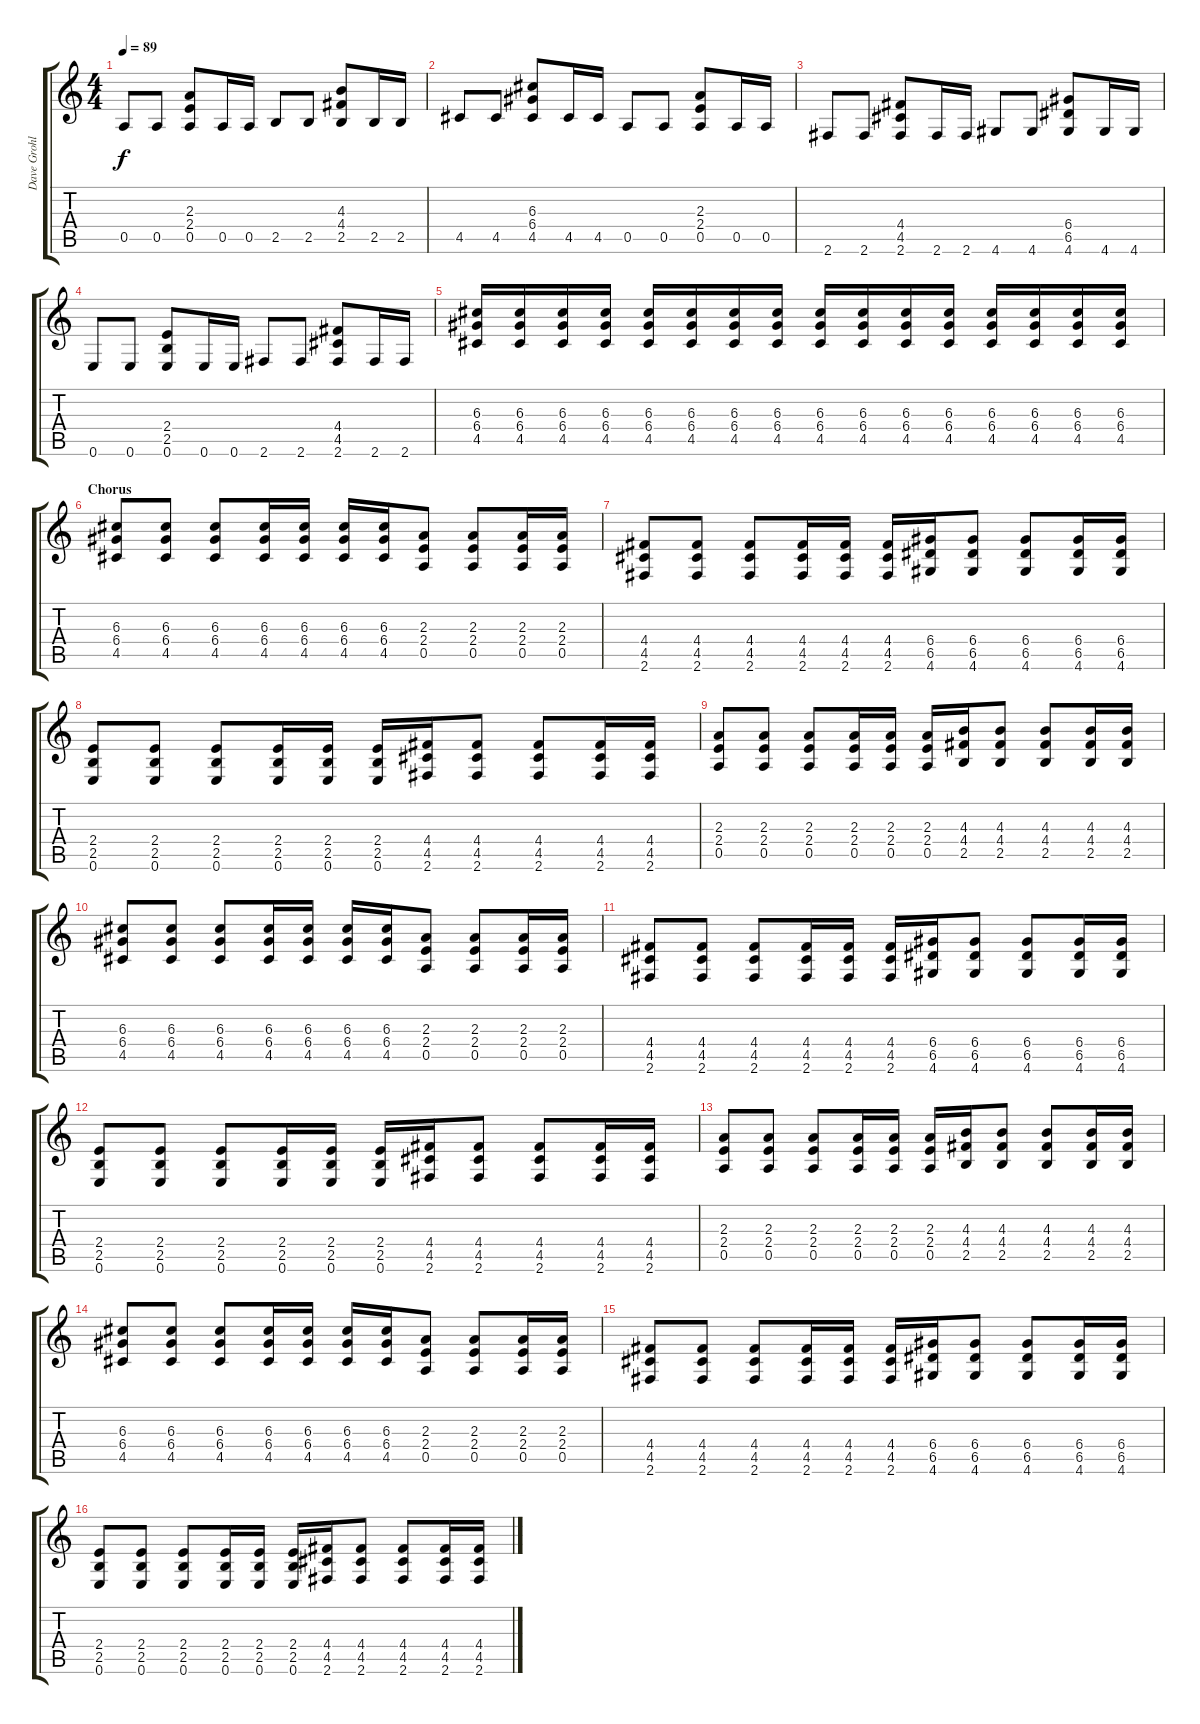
\track ("Dave Grohl (Guitar)" "Dave Grohl") {instrument overdrivenguitar}
\staff {score tabs}
\tuning (E4 B3 G3 D3 A2 E2) {hide}
\ts (4 4)
\tempo 89
\clef g2
\ks c
0.5.8{dy f} 0.5.8 (2.3 2.4 0.5).8 0.5.16 0.5.16 2.5.8 2.5.8 (4.3 4.4 2.5).8 2.5.16 2.5.16 |
4.5.8 4.5.8 (6.3 6.4 4.5).8 4.5.16 4.5.16 0.5.8 0.5.8 (2.3 2.4 0.5).8 0.5.16 0.5.16 |
2.6.8 2.6.8 (4.4 4.5 2.6).8 2.6.16 2.6.16 4.6.8 4.6.8 (6.4 6.5 4.6).8 4.6.16 4.6.16 |
0.6.8 0.6.8 (2.4 2.5 0.6).8 0.6.16 0.6.16 2.6.8 2.6.8 (4.4 4.5 2.6).8 2.6.16 2.6.16 |
(6.3 6.4 4.5).16{volume 16 instrument overdrivenguitar} (6.3 6.4 4.5).16 (6.3 6.4 4.5).16 (6.3 6.4 4.5).16 (6.3 6.4 4.5).16 (6.3 6.4 4.5).16 (6.3 6.4 4.5).16 (6.3 6.4 4.5).16 (6.3 6.4 4.5).16 (6.3 6.4 4.5).16 (6.3 6.4 4.5).16 (6.3 6.4 4.5).16 (6.3 6.4 4.5).16 (6.3 6.4 4.5).16 (6.3 6.4 4.5).16 (6.3 6.4 4.5).16 |
\section ("" "Chorus")
(6.3 6.4 4.5).8 (6.3 6.4 4.5).8 (6.3 6.4 4.5).8 (6.3 6.4 4.5).16 (6.3 6.4 4.5).16 (6.3 6.4 4.5).16 (6.3 6.4 4.5).16 (2.3 2.4 0.5).8 (2.3 2.4 0.5).8 (2.3 2.4 0.5).16 (2.3 2.4 0.5).16 |
(4.4 4.5 2.6).8 (4.4 4.5 2.6).8 (4.4 4.5 2.6).8 (4.4 4.5 2.6).16 (4.4 4.5 2.6).16 (4.4 4.5 2.6).16 (6.4 6.5 4.6).16 (6.4 6.5 4.6).8 (6.4 6.5 4.6).8 (6.4 6.5 4.6).16 (6.4 6.5 4.6).16 |
(2.4 2.5 0.6).8 (2.4 2.5 0.6).8 (2.4 2.5 0.6).8 (2.4 2.5 0.6).16 (2.4 2.5 0.6).16 (2.4 2.5 0.6).16 (4.4 4.5 2.6).16 (4.4 4.5 2.6).8 (4.4 4.5 2.6).8 (4.4 4.5 2.6).16 (4.4 4.5 2.6).16 |
(2.3 2.4 0.5).8 (2.3 2.4 0.5).8 (2.3 2.4 0.5).8 (2.3 2.4 0.5).16 (2.3 2.4 0.5).16 (2.3 2.4 0.5).16 (4.3 4.4 2.5).16 (4.3 4.4 2.5).8 (4.3 4.4 2.5).8 (4.3 4.4 2.5).16 (4.3 4.4 2.5).16 |
(6.3 6.4 4.5).8 (6.3 6.4 4.5).8 (6.3 6.4 4.5).8 (6.3 6.4 4.5).16 (6.3 6.4 4.5).16 (6.3 6.4 4.5).16 (6.3 6.4 4.5).16 (2.3 2.4 0.5).8 (2.3 2.4 0.5).8 (2.3 2.4 0.5).16 (2.3 2.4 0.5).16 |
(4.4 4.5 2.6).8 (4.4 4.5 2.6).8 (4.4 4.5 2.6).8 (4.4 4.5 2.6).16 (4.4 4.5 2.6).16 (4.4 4.5 2.6).16 (6.4 6.5 4.6).16 (6.4 6.5 4.6).8 (6.4 6.5 4.6).8 (6.4 6.5 4.6).16 (6.4 6.5 4.6).16 |
(2.4 2.5 0.6).8 (2.4 2.5 0.6).8 (2.4 2.5 0.6).8 (2.4 2.5 0.6).16 (2.4 2.5 0.6).16 (2.4 2.5 0.6).16 (4.4 4.5 2.6).16 (4.4 4.5 2.6).8 (4.4 4.5 2.6).8 (4.4 4.5 2.6).16 (4.4 4.5 2.6).16 |
(2.3 2.4 0.5).8 (2.3 2.4 0.5).8 (2.3 2.4 0.5).8 (2.3 2.4 0.5).16 (2.3 2.4 0.5).16 (2.3 2.4 0.5).16 (4.3 4.4 2.5).16 (4.3 4.4 2.5).8 (4.3 4.4 2.5).8 (4.3 4.4 2.5).16 (4.3 4.4 2.5).16 |
(6.3 6.4 4.5).8 (6.3 6.4 4.5).8 (6.3 6.4 4.5).8 (6.3 6.4 4.5).16 (6.3 6.4 4.5).16 (6.3 6.4 4.5).16 (6.3 6.4 4.5).16 (2.3 2.4 0.5).8 (2.3 2.4 0.5).8 (2.3 2.4 0.5).16 (2.3 2.4 0.5).16 |
(4.4 4.5 2.6).8 (4.4 4.5 2.6).8 (4.4 4.5 2.6).8 (4.4 4.5 2.6).16 (4.4 4.5 2.6).16 (4.4 4.5 2.6).16 (6.4 6.5 4.6).16 (6.4 6.5 4.6).8 (6.4 6.5 4.6).8 (6.4 6.5 4.6).16 (6.4 6.5 4.6).16 |
(2.4 2.5 0.6).8 (2.4 2.5 0.6).8 (2.4 2.5 0.6).8 (2.4 2.5 0.6).16 (2.4 2.5 0.6).16 (2.4 2.5 0.6).16 (4.4 4.5 2.6).16 (4.4 4.5 2.6).8 (4.4 4.5 2.6).8 (4.4 4.5 2.6).16 (4.4 4.5 2.6).16
